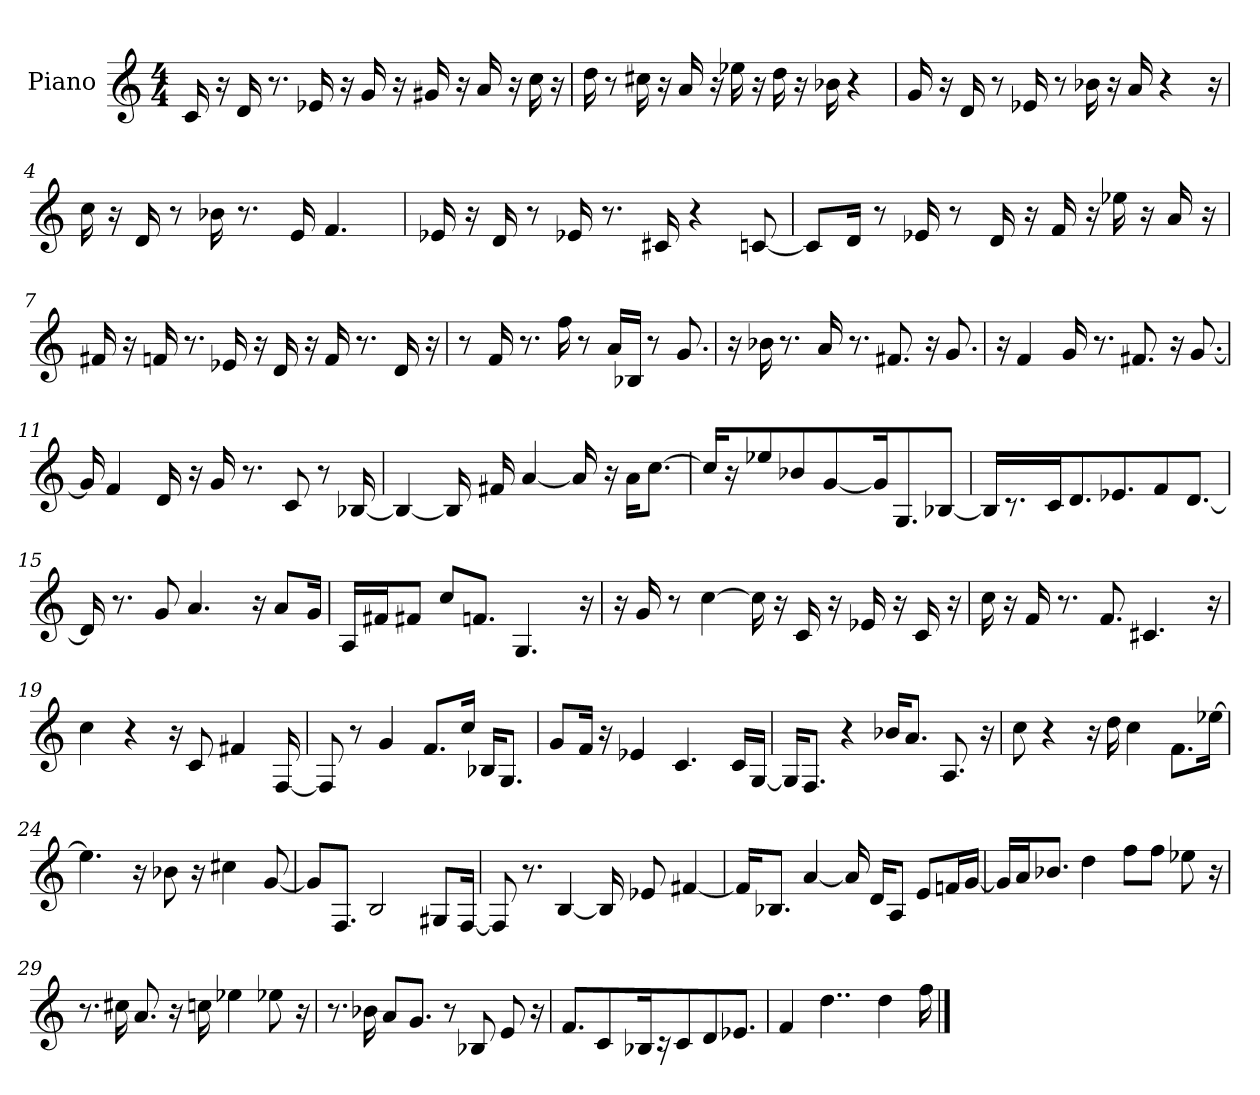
**kern
*part1
*staff1
*I"Piano
*I'Pno
*clefG2
*M4/4
*MM60
=1
16c
16r
16d
8.r
16e-X
16r
16g
16r
16g#X
16r
16a
16r
16cc
16r
=2
16dd
8r
16cc#X
16r
16a
16r
16ee-X
16r
16dd
16r
16b-X
4r
=3
16g
16r
16d
8r
16e-X
8r
16b-X
16r
16a
4r
16r
=4
16cc
16r
16d
8r
16b-X
8.r
16e
4.f
=5
16e-X
16r
16d
8r
16e-X
8.r
16c#X
4r
[8c
=6
8c/L]
16d/Jk
8r
16e-X
8r
16d
16r
16f
16r
16ee-X
16r
16a
16r
=7
16f#X
16r
16f
8.r
16e-X
16r
16d
16r
16f
8.r
16d
16r
=8
8r
16f
8.r
16ff
8r
16a/LL
16B-X/JJ
8r
8.g
=9
16r
16b-X
8.r
16a
8.r
8.f#X
16r
8.g
=10
16r
4f
16g
8.r
8.f#X
16r
[8.g
=11
16g]
4f
16d
16r
16g
8.r
8c
8r
[16B-X
=12
4B-_
16B-]
16f#X
[4a
16a]
16r
16a\KL
[8.cc\J
=13
16cc]
16r
8ee-X
8b-X
[4g
16g]
8.G
[8B-XJ
=14
16B-]
8.r
16c/KL
8.d/J
8.e-X/L
8f/J
[8.dJ
=15
16d]
8.r
8g
4.a
16r
8a/L
16g/Jk
=16
16A/LL
16f#X/J
8f#X/J
8cc/L
8.f/J
4.G
16r
=17
16r
16g
8r
[4cc
16cc]
16r
16c
16r
16e-X
16r
16c
16r
=18
16cc
16r
16f
8.r
8.f
4.c#X
16r
=19
4cc
4r
16r
8c
4f#X
[16F
=20
8F]
8r
4g
8.f/L
16cc/Jk
16B-X/KL
8.G/J
=21
8g/L
16f/Jk
16r
4e-X
4.c
16c/LL
[16G/JJ
=22
16G/KL]
8.F/J
4r
16b-X/KL
8.a/J
8.A
16r
=23
8cc
4r
16r
16dd
4cc
8.f\L
[16ee-X\Jk
=24
4.ee-]
16r
8b-X
16r
4cc#X
[8g
=25
8g/L]
8.F/J
2B
8G#X/L
[16F/Jk
=26
8F]
8.r
[4B
16B]
8e-X
[4f#X
=27
16f#/KL]
8.B-X/J
[4a
16a]
16d/KL
8A/J
8e/L
16f/L
[16g/JJ
=28
16g/LL]
16a/J
8.b-X/J
4dd
8ff\L
8ff\J
8ee-X
16r
=29
8.r
16cc#X
8.a
16r
16cc
4ee-X
8ee-X
16r
=30
8.r
16b-X
8a/L
8.g/J
8r
8B-X
8e
16r
=31
8.f
4c
16B-X
16r
8c/L
8d/J
8.e-XJ
=32
4f
4..dd
4dd
16ff
==
*-
